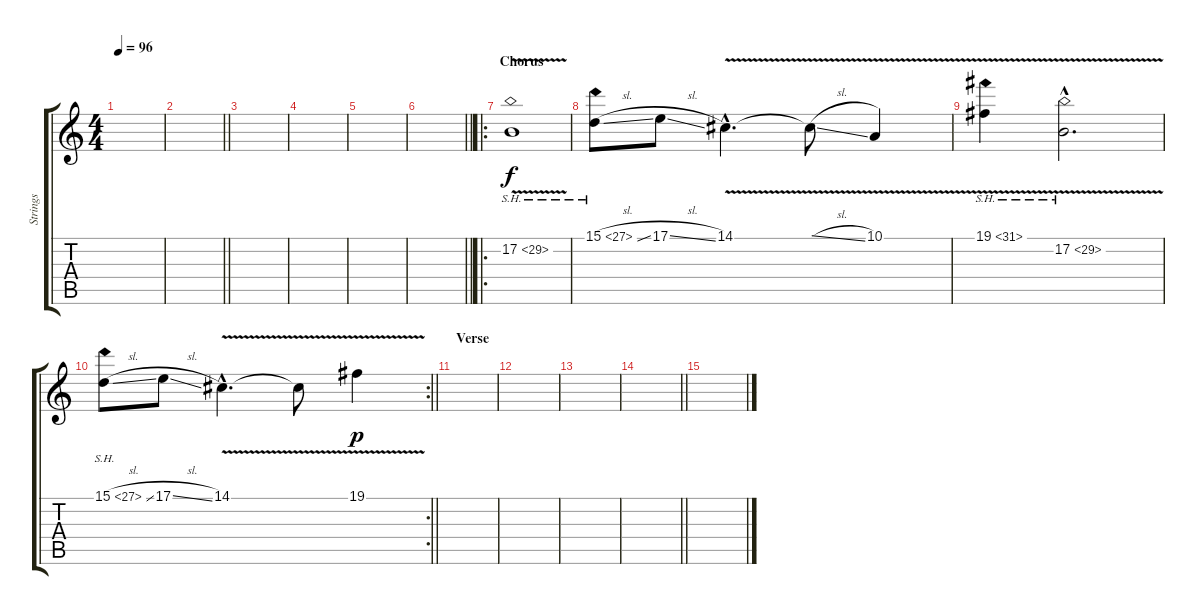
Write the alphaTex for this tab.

\track ("Strings" "Strings") {instrument stringensemble1}
\staff {score tabs}
\tuning (B3 Gb3 D3 A2 E2 B1) {hide}
\ts (4 4)
\tempo 96
\clef g2
\ks c
|
\barLineRight lightlight
|
\section ("" "")
|
|
|
\barLineRight lightlight
|
\ro
\section ("" "Chorus")
17.2{sh 12 v}.1{dy f} |
15.1{sh 12 sl}.8 17.1{sl}.8 14.1{v hac}.4{d} 14.1{sl t}.8 10.1{v}.4 |
19.1{sh 12 v}.4 17.2{sh 12 v hac}.2{d} |
\rc 2
\barLineRight lightlight
15.1{sh 12 sl}.8 17.1{sl}.8 14.1{v hac}.4{d} 14.1{t}.8 19.1{v}.4{dy p} |
\section ("" "Verse")
|
|
|
\barLineRight lightlight
|
\section ("" "")
